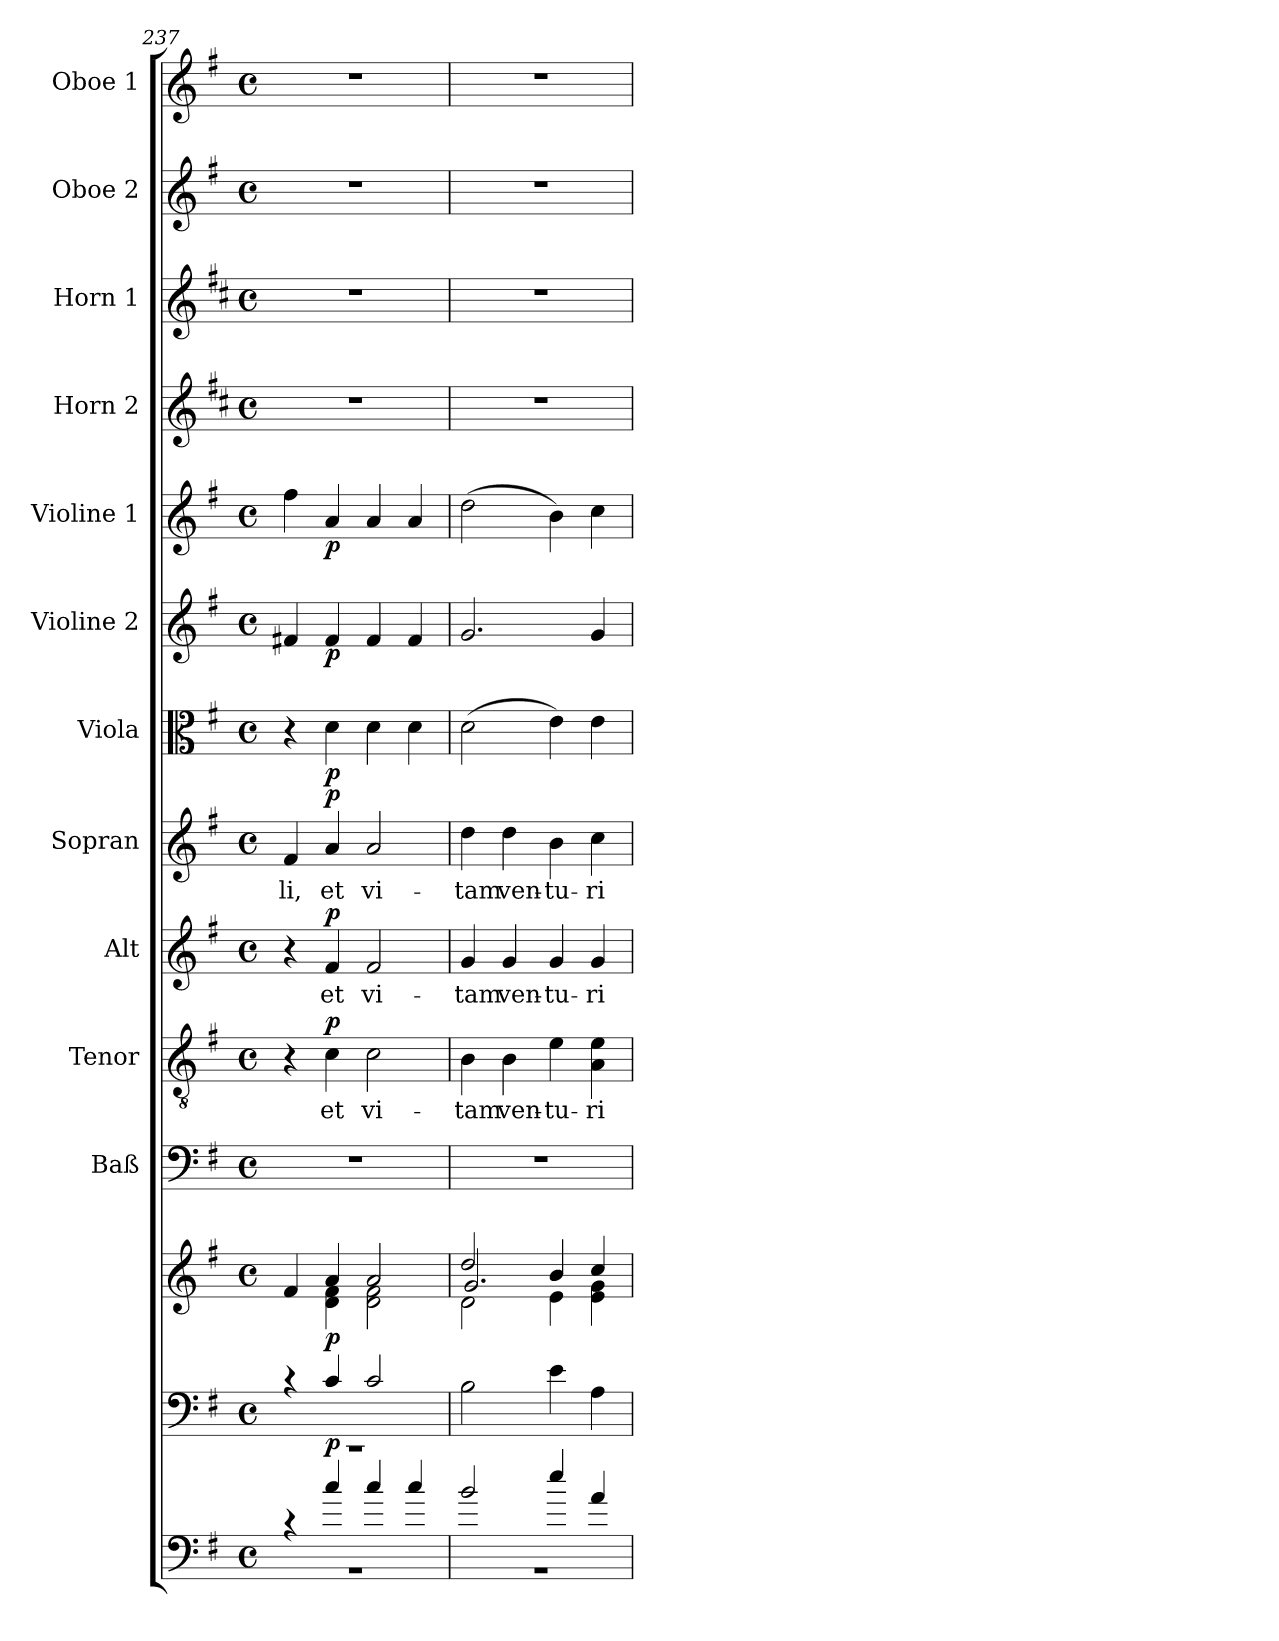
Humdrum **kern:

**kern	**dynam	**kern	**kern	**dynam	**kern	**kern	**text	**dynam	**kern	**text	**dynam	**kern	**text	**dynam	**kern	**dynam	**kern	**dynam	**kern	**dynam	**kern	**kern	**kern	**kern
*part13	*part13	*part12	*part12	*part12	*part11	*part10	*part10	*part10	*part9	*part9	*part9	*part8	*part8	*part8	*part7	*part7	*part6	*part6	*part5	*part5	*part4	*part3	*part2	*part1
*staff14	*staff14	*staff13	*staff12	*staff12/13	*staff11	*staff10	*staff10	*staff10	*staff9	*staff9	*staff9	*staff8	*staff8	*staff8	*staff7	*staff7	*staff6	*staff6	*staff5	*staff5	*staff4	*staff3	*staff2	*staff1
*	*	*	*	*	*I"Baß	*I"Tenor	*	*	*I"Alt	*	*	*I"Sopran	*	*	*I"Viola	*	*I"Violine 2	*	*I"Violine 1	*	*I"Horn 2	*I"Horn 1	*I"Oboe 2	*I"Oboe 1
*	*	*	*	*	*I'Baß	*I'Ten	*	*	*I'Alt	*	*	*I'Sop	*	*	*I'Vla.	*	*I'Vln. 2	*	*I'Vln. 1	*	*I'Hrn. 2	*I'Hrn. 1	*I'Ob. 2	*I'Ob. 1
*clefF4	*	*clefF4	*clefG2	*	*clefF4	*clefGv2	*	*	*clefG2	*	*	*clefG2	*	*	*clefC3	*	*clefG2	*	*clefG2	*	*clefG2	*clefG2	*clefG2	*clefG2
*ITrd7c12	*	*	*	*	*	*	*	*	*	*	*	*	*	*	*	*	*	*	*	*	*ITrd4c7	*ITrd4c7	*	*
*k[f#]	*	*k[f#]	*k[f#]	*	*k[f#]	*k[f#]	*	*	*k[f#]	*	*	*k[f#]	*	*	*k[f#]	*	*k[f#]	*	*k[f#]	*	*k[f#]	*k[f#]	*k[f#]	*k[f#]
*G:	*	*G:	*G:	*	*G:	*G:	*	*	*G:	*	*	*G:	*	*	*G:	*	*G:	*	*G:	*	*G:	*G:	*G:	*G:
*M4/4	*	*M4/4	*M4/4	*	*M4/4	*M4/4	*	*	*M4/4	*	*	*M4/4	*	*	*M4/4	*	*M4/4	*	*M4/4	*	*M4/4	*M4/4	*M4/4	*M4/4
*met(c)	*	*met(c)	*met(c)	*	*met(c)	*met(c)	*	*	*met(c)	*	*	*met(c)	*	*	*met(c)	*	*met(c)	*	*met(c)	*	*met(c)	*met(c)	*met(c)	*met(c)
=237	=237	=237	=237	=237	=237	=237	=237	=237	=237	=237	=237	=237	=237	=237	=237	=237	=237	=237	=237	=237	=237	=237	=237	=237
*^	*	*^	*^	*	*	*	*	*	*	*	*	*	*	*	*	*	*	*	*	*	*	*	*	*
!	!	!	!	!	!	!	!	!	!	!	!	!	!	!	!	!LO:LY:b	!	!	!	!	!	!	!	!	!	!	!
4rc	1rBB	.	4rc	1rEE	4f#/	4ryy	.	1r	4r	.	.	4r	.	.	4f#/	-li,	.	4r	.	4f#X/	.	4ff#\	.	1r	1r	1r	1r
!	!	!LO:DY:a	!	!	!	!	!LO:DY:b	!	!	!LO:LY:b	!LO:DY:a	!	!LO:LY:b	!LO:DY:a	!	!LO:LY:b	!LO:DY:a	!	!LO:DY:b	!	!LO:DY:b	!	!LO:DY:b	!	!	!	!
4c/	.	p	4c/	.	4a/	4d\ 4f#\	p	.	4c\	et	p	4f#/	et	p	4a/	et	p	4d\	p	4f#/	p	4a/	p	.	.	.	.
!	!	!	!	!	!	!	!	!	!	!LO:LY:b	!	!	!LO:LY:b	!	!	!LO:LY:b	!	!	!	!	!	!	!	!	!	!	!
4c/	.	.	2c/	.	2a/	2d\ 2f#\	.	.	2c\	vi-	.	2f#/	vi-	.	2a/	vi-	.	4d\	.	4f#/	.	4a/	.	.	.	.	.
4c/	.	.	.	.	.	.	.	.	.	.	.	.	.	.	.	.	.	4d\	.	4f#/	.	4a/	.	.	.	.	.
*	*	*	*v	*v	*	*	*	*	*	*	*	*	*	*	*	*	*	*	*	*	*	*	*	*	*	*	*
=238	=238	=238	=238	=238	=238	=238	=238	=238	=238	=238	=238	=238	=238	=238	=238	=238	=238	=238	=238	=238	=238	=238	=238	=238	=238	=238
*	*	*	*	*	*^	*	*	*	*	*	*	*	*	*	*	*	*	*	*	*	*	*	*	*	*	*
!	!	!	!	!	!	!	!	!	!	!LO:LY:b	!	!	!LO:LY:b	!	!	!LO:LY:b	!	!	!	!	!	!	!	!	!	!	!
2B/	1rBB	.	2B\	2dd/	2d\	2.g/	.	1r	4B\	-tam	.	4g/	-tam	.	4dd\	-tam	.	(>2d\	.	2.g/	.	(>2dd\	.	1r	1r	1r	1r
!	!	!	!	!	!	!	!	!	!	!LO:LY:b	!	!	!LO:LY:b	!	!	!LO:LY:b	!	!	!	!	!	!	!	!	!	!	!
.	.	.	.	.	.	.	.	.	4B\	ven-	.	4g/	ven-	.	4dd\	ven-	.	.	.	.	.	.	.	.	.	.	.
!	!	!	!	!	!	!	!	!	!	!LO:LY:b	!	!	!LO:LY:b	!	!	!LO:LY:b	!	!	!	!	!	!	!	!	!	!	!
4e/	.	.	4e\	4b/	4e\	.	.	.	4e\	-tu-	.	4g/	-tu-	.	4b\	-tu-	.	4e\)	.	.	.	4b\)	.	.	.	.	.
!	!	!	!	!	!	!	!	!	!	!LO:LY:b	!	!	!LO:LY:b	!	!	!LO:LY:b	!	!	!	!	!	!	!	!	!	!	!
4A/	.	.	4A\	4cc/	4e\ 4g\	4ryy	.	.	4A\ 4e\	-ri	.	4g/	-ri	.	4cc\	-ri	.	4e\	.	4g/	.	4cc\	.	.	.	.	.
*v	*v	*	*	*v	*v	*v	*	*	*	*	*	*	*	*	*	*	*	*	*	*	*	*	*	*	*	*	*
=	=	=	=	=	=	=	=	=	=	=	=	=	=	=	=	=	=	=	=	=	=	=	=	=
*-	*-	*-	*-	*-	*-	*-	*-	*-	*-	*-	*-	*-	*-	*-	*-	*-	*-	*-	*-	*-	*-	*-	*-	*-
